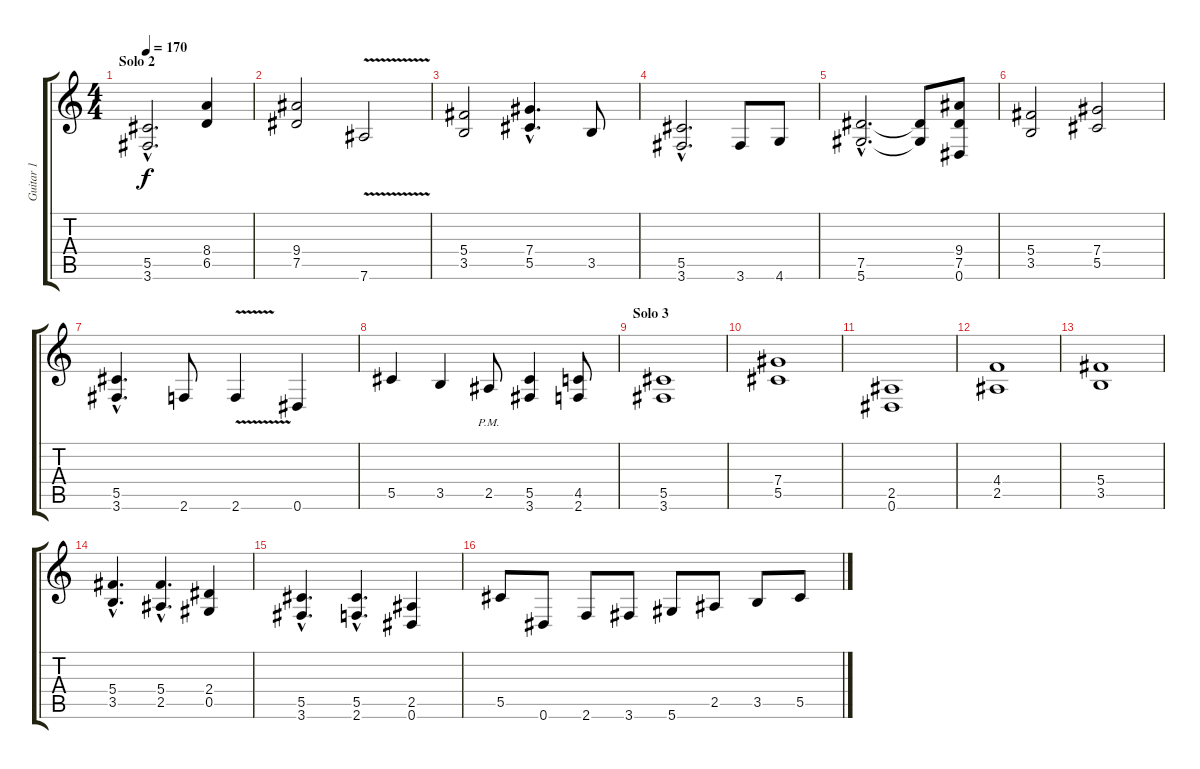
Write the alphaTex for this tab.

\track ("Guitar 1" "Guitar 1") {instrument distortionguitar}
\staff {score tabs}
\tuning (Eb4 Bb3 Gb3 Db3 Ab2 Eb2) {hide}
\ts (4 4)
\section ("" "Solo 2")
\tempo 170
\clef g2
\ks c
(5.5{hac} 3.6{hac}).2{d dy f} (8.4 6.5).4 |
(9.4 7.5).2 7.6{v}.2 |
(5.4 3.5).2 (7.4{hac} 5.5{hac}).4{d} 3.5.8 |
(5.5{hac} 3.6{hac}).2{d} 3.6.8 4.6.8 |
(7.5{hac} 5.6{hac}).2{d} (7.5{t} 5.6{t}).8 (9.4 7.5 0.6).8 |
(5.4 3.5).2 (7.4 5.5).2 |
(5.5{hac} 3.6{hac}).4{d} 2.6.8 2.6{v}.4 0.6.4 |
5.5.4 3.5.4 2.5{pm}.8 (5.5 3.6).4 (4.5 2.6).8 |
\section ("" "Solo 3")
(5.5 3.6).1 |
(7.4 5.5).1 |
(2.5 0.6).1 |
(4.4 2.5).1 |
(5.4 3.5).1 |
(5.4{hac} 3.5{hac}).4{d} (5.4{hac} 2.5{hac}).4{d} (2.4 0.5).4 |
(5.5{hac} 3.6{hac}).4{d} (5.5{hac} 2.6{hac}).4{d} (2.5 0.6).4 |
5.5.8 0.6.8 2.6.8 3.6.8 5.6.8 2.5.8 3.5.8 5.5.8
